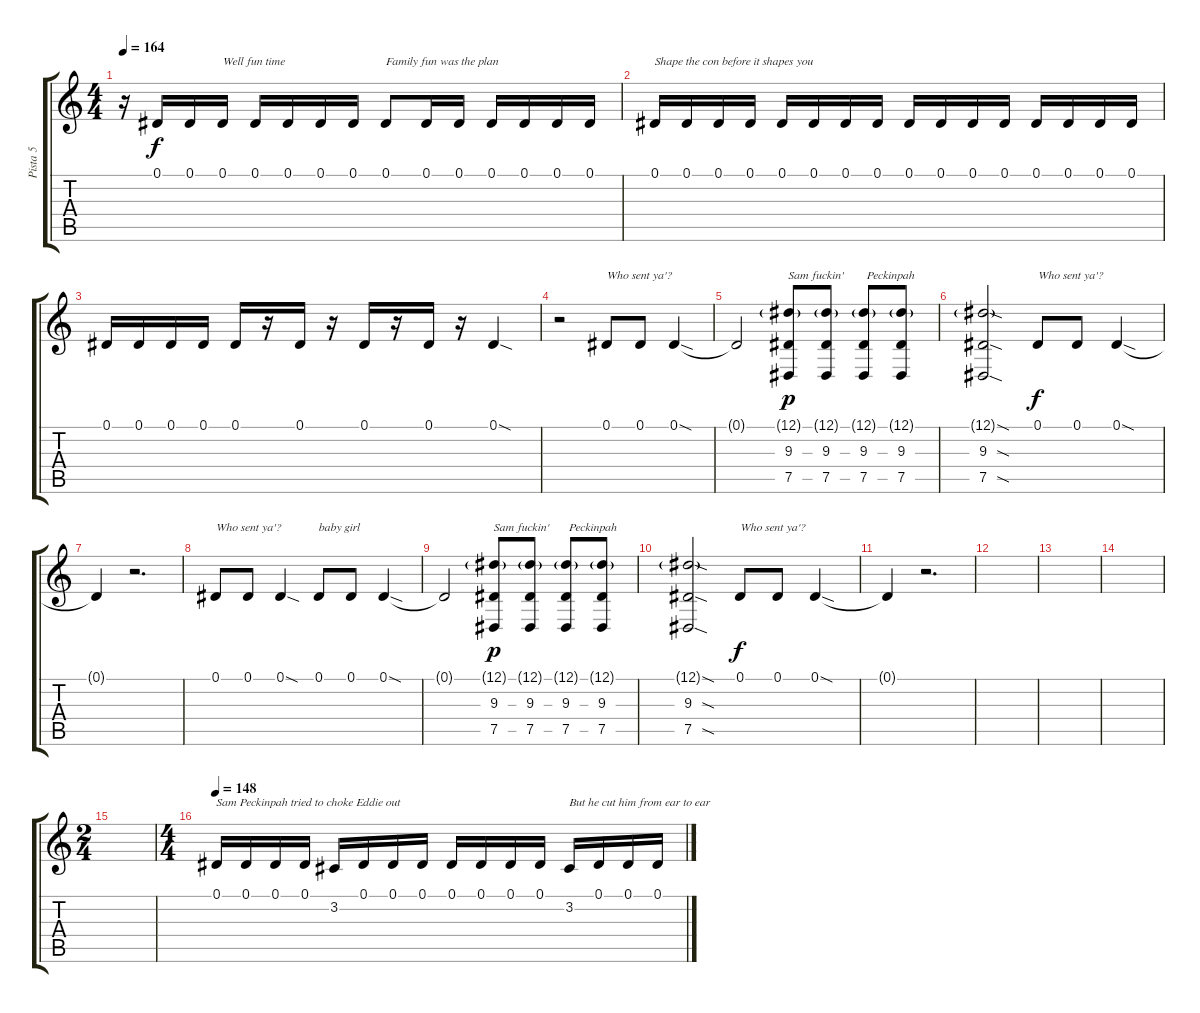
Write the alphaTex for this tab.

\track ("Pista 5" "Pista 5") {instrument tenorsax}
\staff {score tabs}
\tuning (Eb4 Bb3 Gb3 Db3 Ab2 Db2) {hide}
\ts (4 4)
\tempo 164
\clef g2
\ks c
r.16{dy f} 0.1.16 0.1.16 0.1.16{txt "Well fun time"} 0.1.16 0.1.16 0.1.16 0.1.16 0.1.8{txt "Family fun was the plan"} 0.1.16 0.1.16 0.1.16 0.1.16 0.1.16 0.1.16 |
0.1.16{txt "Shape the con before it shapes you"} 0.1.16 0.1.16 0.1.16 0.1.16 0.1.16 0.1.16 0.1.16 0.1.16 0.1.16 0.1.16 0.1.16 0.1.16 0.1.16 0.1.16 0.1.16 |
0.1.16 0.1.16 0.1.16 0.1.16 0.1.16 r.16 0.1.16 r.16 0.1.16 r.16 0.1.16 r.16 0.1{sod}.4 |
r.2 0.1.8{txt "Who sent ya'?"} 0.1.8 0.1{sod}.4 |
0.1{t}.2 (12.1{g} 9.3 7.5).8{txt "Sam fuckin'" dy p} (12.1{g} 9.3 7.5).8 (12.1{g} 9.3 7.5).8{txt " Peckinpah"} (12.1{g} 9.3 7.5).8 |
(12.1{sod g} 9.3{sod} 7.5{sod}).2 0.1.8{txt "Who sent ya'?" dy f} 0.1.8 0.1{sod}.4 |
0.1{t}.4 r.2{d} |
0.1.8{txt "Who sent ya'?"} 0.1.8 0.1{sod}.4 0.1.8{txt "baby girl"} 0.1.8 0.1{sod}.4 |
0.1{t}.2 (12.1{g} 9.3 7.5).8{txt "Sam fuckin'" dy p} (12.1{g} 9.3 7.5).8 (12.1{g} 9.3 7.5).8{txt " Peckinpah"} (12.1{g} 9.3 7.5).8 |
(12.1{sod g} 9.3{sod} 7.5{sod}).2 0.1.8{txt "Who sent ya'?" dy f} 0.1.8 0.1{sod}.4 |
0.1{t}.4 r.2{d} |
|
|
|
\ts (2 4)
|
\ts (4 4)
\tempo 148
0.1.16{txt "Sam Peckinpah tried to choke Eddie out"} 0.1.16 0.1.16 0.1.16 3.2.16 0.1.16 0.1.16 0.1.16 0.1.16 0.1.16 0.1.16 0.1.16 3.2.16{txt "But he cut him from ear to ear"} 0.1.16 0.1.16 0.1.16
